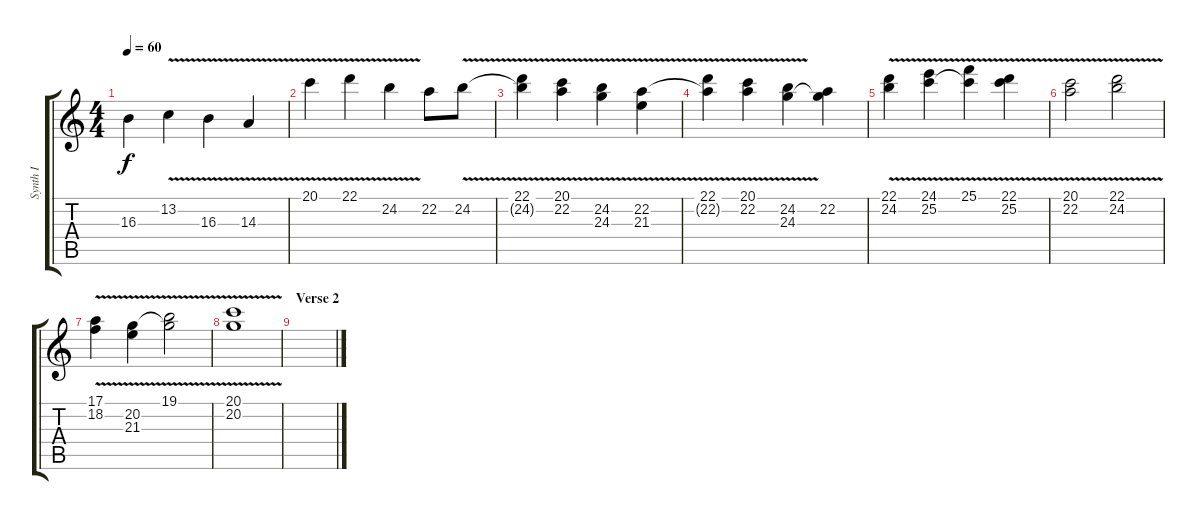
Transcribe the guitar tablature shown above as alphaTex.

\track ("Synth I" "Synth I") {instrument stringensemble1}
\staff {score tabs}
\tuning (E4 B3 G3 D3 A2 E2) {hide}
\ts (4 4)
\tempo 60
\clef g2
\ks c
16.3{t}.4{dy f} 13.2{v}.4 16.3{v}.4 14.3{v}.4 |
20.1{v}.4 22.1{v}.4 24.2{v}.4 22.2.8 24.2{v}.8 |
(22.1{v} 24.2{t}).4 (20.1{v} 22.2).4 (24.2{v} 24.3).4 (22.2{v} 21.3).4 |
(22.1{v} 22.2{t}).4 (20.1{v} 22.2).4 (24.2{v} 24.3).4 (22.2 24.3{t}).4 |
(22.1{v} 24.2).4 (24.1{v} 25.2).4 (25.1{v} 25.2{t}).4 (22.1{v} 25.2).4 |
(20.1{v} 22.2).2 (22.1{v} 24.2).2 |
(17.1{v} 18.2).4 (20.2{v} 21.3).4 (19.1{v} 20.2{t}).2 |
(20.1{v} 20.2).1 |
\section ("" "Verse 2")
